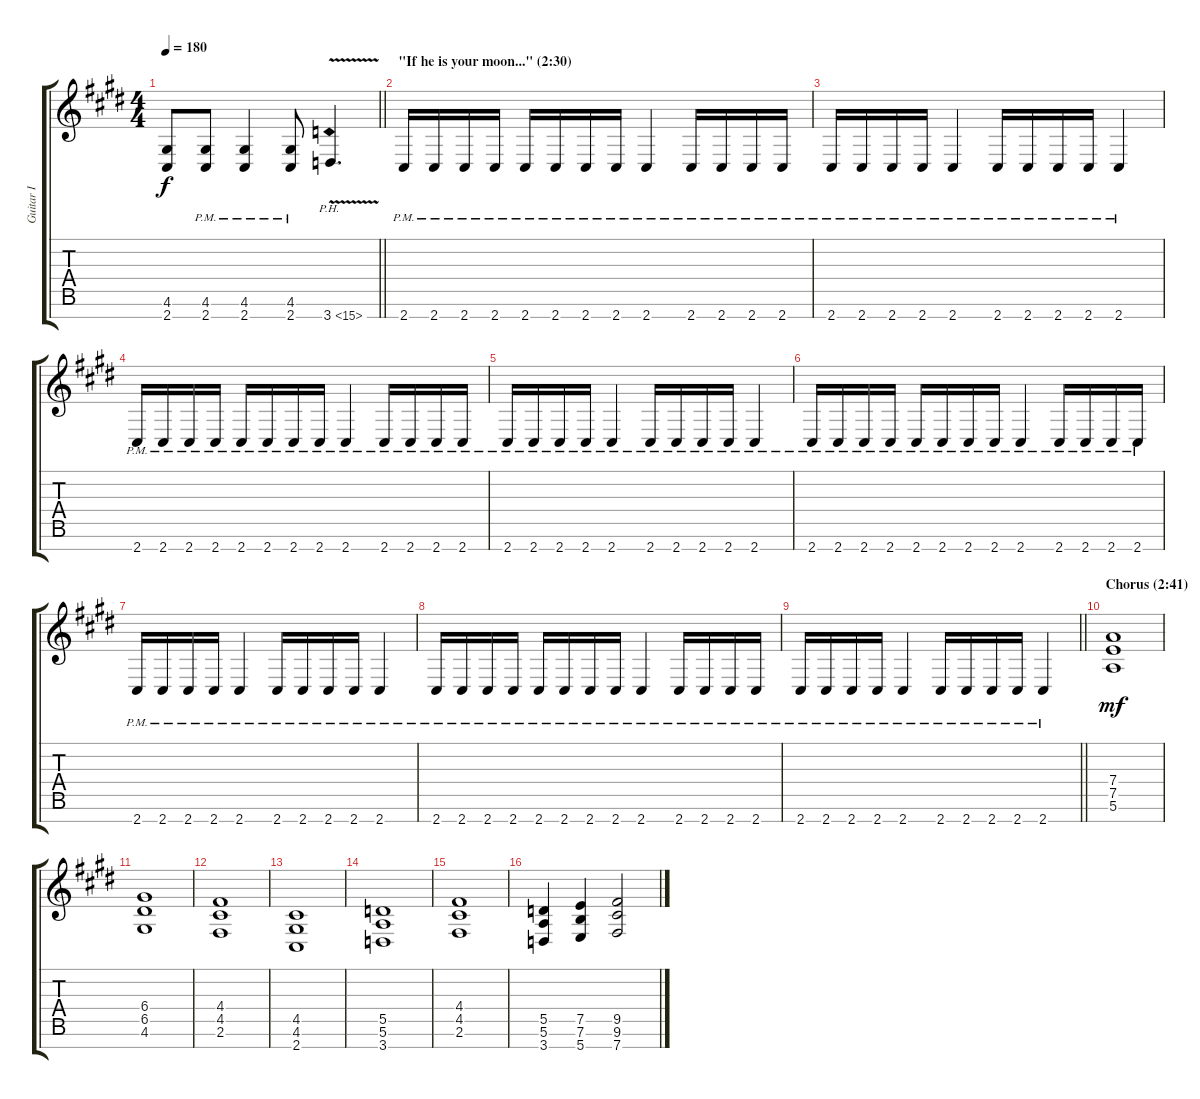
\track ("Guitar I" "Guitar I") {instrument distortionguitar}
\staff {score tabs}
\tuning (E4 B3 G3 D3 A2 E2 B1) {hide}
\ts (4 4)
\tempo 180
\clef g2
\barLineRight lightlight
\ks c#minor
(4.6{t} 2.7{t}).8{dy f} (4.6{pm} 2.7{pm}).8 (4.6{pm} 2.7{pm}).4 (4.6{pm} 2.7{pm}).8 3.7{ph 12 v}.4{d} |
\section ("" "\"If he is your moon...\" (2:30)")
2.7{pm}.16 2.7{pm}.16 2.7{pm}.16 2.7{pm}.16 2.7{pm}.16 2.7{pm}.16 2.7{pm}.16 2.7{pm}.16 2.7{pm}.4 2.7{pm}.16 2.7{pm}.16 2.7{pm}.16 2.7{pm}.16 |
2.7{pm}.16 2.7{pm}.16 2.7{pm}.16 2.7{pm}.16 2.7{pm}.4 2.7{pm}.16 2.7{pm}.16 2.7{pm}.16 2.7{pm}.16 2.7{pm}.4 |
2.7{pm}.16 2.7{pm}.16 2.7{pm}.16 2.7{pm}.16 2.7{pm}.16 2.7{pm}.16 2.7{pm}.16 2.7{pm}.16 2.7{pm}.4 2.7{pm}.16 2.7{pm}.16 2.7{pm}.16 2.7{pm}.16 |
2.7{pm}.16 2.7{pm}.16 2.7{pm}.16 2.7{pm}.16 2.7{pm}.4 2.7{pm}.16 2.7{pm}.16 2.7{pm}.16 2.7{pm}.16 2.7{pm}.4 |
2.7{pm}.16 2.7{pm}.16 2.7{pm}.16 2.7{pm}.16 2.7{pm}.16 2.7{pm}.16 2.7{pm}.16 2.7{pm}.16 2.7{pm}.4 2.7{pm}.16 2.7{pm}.16 2.7{pm}.16 2.7{pm}.16 |
2.7{pm}.16 2.7{pm}.16 2.7{pm}.16 2.7{pm}.16 2.7{pm}.4 2.7{pm}.16 2.7{pm}.16 2.7{pm}.16 2.7{pm}.16 2.7{pm}.4 |
2.7{pm}.16 2.7{pm}.16 2.7{pm}.16 2.7{pm}.16 2.7{pm}.16 2.7{pm}.16 2.7{pm}.16 2.7{pm}.16 2.7{pm}.4 2.7{pm}.16 2.7{pm}.16 2.7{pm}.16 2.7{pm}.16 |
\barLineRight lightlight
2.7{pm}.16 2.7{pm}.16 2.7{pm}.16 2.7{pm}.16 2.7{pm}.4 2.7{pm}.16 2.7{pm}.16 2.7{pm}.16 2.7{pm}.16 2.7{pm}.4 |
\section ("" "Chorus (2:41)")
(7.4 7.5 5.6).1{dy mf} |
(6.4 6.5 4.6).1 |
(4.4 4.5 2.6).1 |
(4.5 4.6 2.7).1 |
(5.5 5.6 3.7).1 |
(4.4 4.5 2.6).1 |
(5.5 5.6 3.7).4 (7.5 7.6 5.7).4 (9.5 9.6 7.7).2
